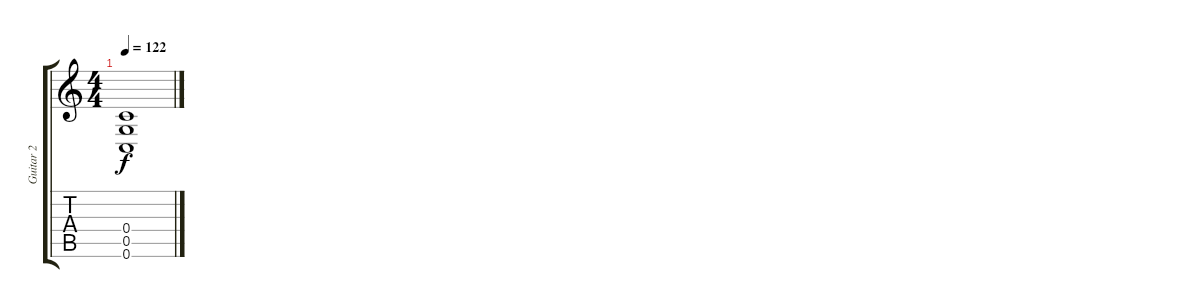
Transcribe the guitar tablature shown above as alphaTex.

\track ("Guitar 2" "Guitar 2") {instrument overdrivenguitar}
\staff {score tabs}
\tuning (D4 A3 F3 C3 G2 C2) {hide}
\ts (4 4)
\tempo 122
\clef g2
\ks c
(0.4{t} 0.5 0.6).1{dy f}
